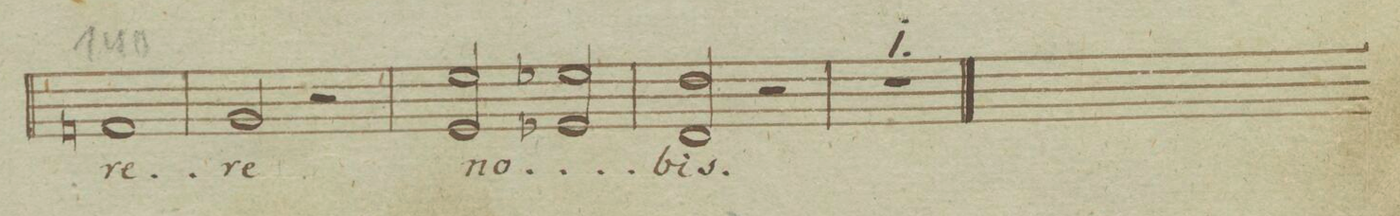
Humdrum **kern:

**kern	**text	**dynam
*I"Basso.	*	*
*clefF4	*	*
*k[b-e-]	*	*
*met(c)	*	*
*M4/4	*	*
1AAn	-re-	.
=141	=141	=141
2BB-/	-re	.
2r	.	.
=142	=142	=142
2G 2GG/	no-	.
2G-X 2GG-X/	.	.
=143	=143	=143
2F 2FF/	-bis	.
2r	.	.
=144	=144	=144
1r	.	.
=145||	=145||	=145||
*M3/4	*	*
*k[b-e-]	*	*
*-	*-	*-
